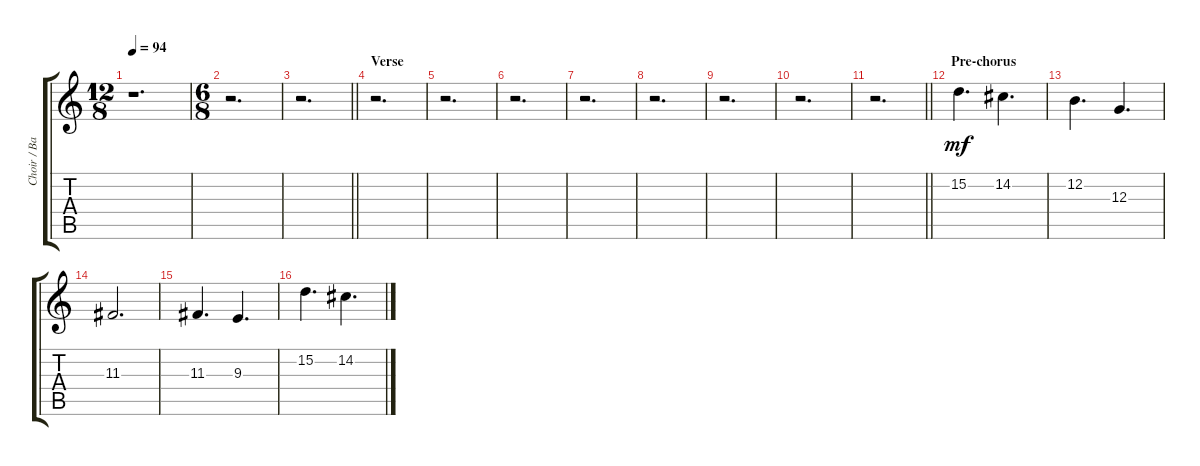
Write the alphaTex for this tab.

\track ("Choir / Backing Vocals" "Choir / Ba") {instrument choiraahs}
\staff {score tabs}
\tuning (E4 B3 G3 D3 A2 E2) {hide}
\ts (12 8)
\tempo 94
\clef g2
\ks c
r.1{d dy mf} |
\ts (6 8)
r.2{d} |
\barLineRight lightlight
r.2{d} |
\section ("" "Verse")
r.2{d} |
r.2{d} |
r.2{d} |
r.2{d} |
r.2{d} |
r.2{d} |
r.2{d} |
\barLineRight lightlight
r.2{d} |
\section ("" "Pre-chorus")
15.2.4{d} 14.2.4{d} |
12.2.4{d} 12.3.4{d} |
11.3.2{d} |
11.3.4{d} 9.3.4{d} |
15.2.4{d} 14.2.4{d}
